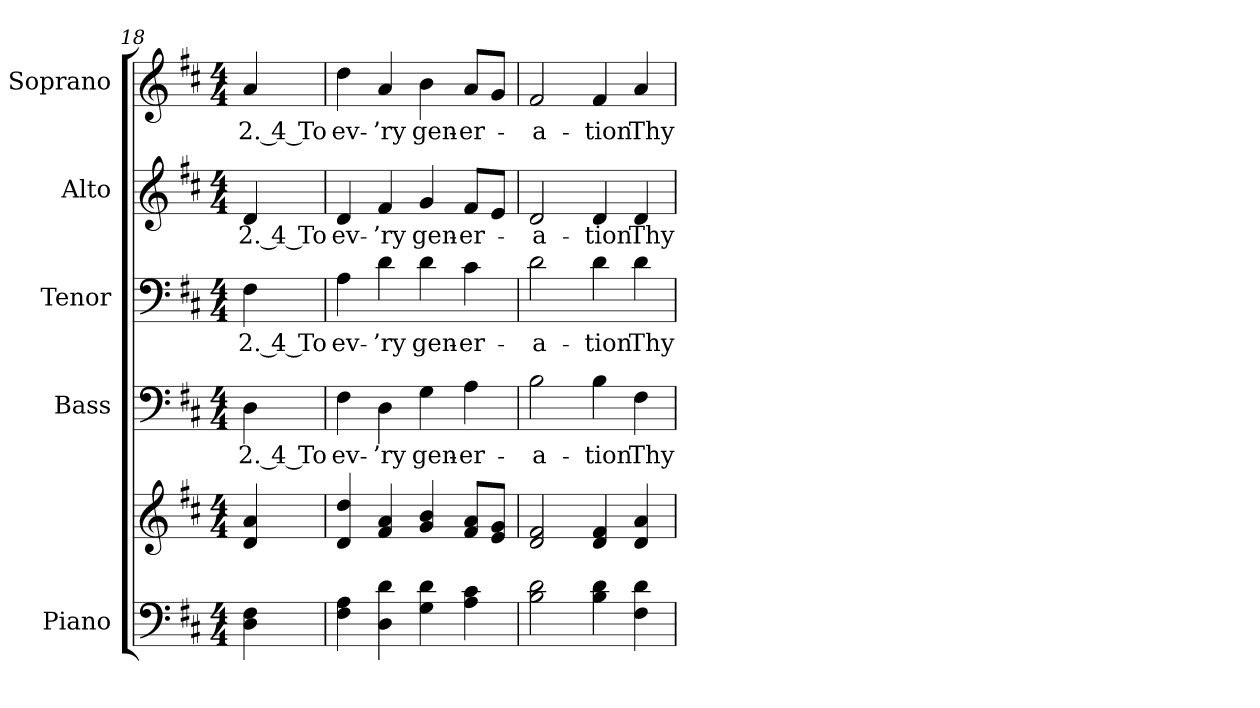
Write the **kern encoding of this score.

**kern	**kern	**kern	**text	**kern	**text	**kern	**text	**kern	**text
*part5	*part5	*part4	*part4	*part3	*part3	*part2	*part2	*part1	*part1
*staff6	*staff5	*staff4	*staff4	*staff3	*staff3	*staff2	*staff2	*staff1	*staff1
*I"Piano	*	*I"Bass	*	*I"Tenor	*	*I"Alto	*	*I"Soprano	*
*I'Pno.	*	*I'B.	*	*I'T.	*	*I'A.	*	*I'S.	*
*clefF4	*clefG2	*clefF4	*	*clefF4	*	*clefG2	*	*clefG2	*
*k[f#c#]	*k[f#c#]	*k[f#c#]	*	*k[f#c#]	*	*k[f#c#]	*	*k[f#c#]	*
*D:	*D:	*D:	*	*D:	*	*D:	*	*D:	*
*M4/4	*M4/4	*M4/4	*	*M4/4	*	*M4/4	*	*M4/4	*
=18	=18	=18	=18	=18	=18	=18	=18	=18	=18
!	!	!	!LO:LY:b:color=#000000	!	!	!	!	!	!
!	!	!	!	!	!LO:LY:b:color=#000000	!	!	!	!
!	!	!	!	!	!	!	!LO:LY:b:color=#000000	!	!
!	!	!	!	!	!	!	!	!	!LO:LY:b:color=#000000
4Di\ 4F#i	4di/ 4ai	4Di\	2. 4 To	4F#i\	2. 4 To	4di/	2. 4 To	4ai/	2. 4 To
=19	=19	=19	=19	=19	=19	=19	=19	=19	=19
!	!	!	!LO:LY:b:color=#000000	!	!	!	!	!	!
!	!	!	!	!	!LO:LY:b:color=#000000	!	!	!	!
!	!	!	!	!	!	!	!LO:LY:b:color=#000000	!	!
!	!	!	!	!	!	!	!	!	!LO:LY:b:color=#000000
4F#i\ 4Ai	4di/ 4ddi	4F#i\	ev-	4Ai\	ev-	4di/	ev-	4ddi\	ev-
!	!	!	!LO:LY:b:color=#000000	!	!	!	!	!	!
!	!	!	!	!	!LO:LY:b:color=#000000	!	!	!	!
!	!	!	!	!	!	!	!LO:LY:b:color=#000000	!	!
!	!	!	!	!	!	!	!	!	!LO:LY:b:color=#000000
4Di\ 4di	4f#i/ 4ai	4Di\	-’ry	4di\	-’ry	4f#i/	-’ry	4ai/	-’ry
!	!	!	!LO:LY:b:color=#000000	!	!	!	!	!	!
!	!	!	!	!	!LO:LY:b:color=#000000	!	!	!	!
!	!	!	!	!	!	!	!LO:LY:b:color=#000000	!	!
!	!	!	!	!	!	!	!	!	!LO:LY:b:color=#000000
4Gi\ 4di	4gi/ 4bi	4Gi\	gen-	4di\	gen-	4gi/	gen-	4bi\	gen-
!	!	!	!LO:LY:b:color=#000000	!	!	!	!	!	!
!	!	!	!	!	!LO:LY:b:color=#000000	!	!	!	!
!	!	!	!	!	!	!	!LO:LY:b:color=#000000	!	!
!	!	!	!	!	!	!	!	!	!LO:LY:b:color=#000000
4Ai\ 4c#i	8f#i/ 8aiL	4Ai\	-er-	4c#i\	-er-	8f#i/L	-er-	8ai/L	-er-
.	8ei/ 8giJ	.	.	.	.	8ei/J	.	8gi/J	.
=20	=20	=20	=20	=20	=20	=20	=20	=20	=20
!	!	!	!LO:LY:b:color=#000000	!	!	!	!	!	!
!	!	!	!	!	!LO:LY:b:color=#000000	!	!	!	!
!	!	!	!	!	!	!	!LO:LY:b:color=#000000	!	!
!	!	!	!	!	!	!	!	!	!LO:LY:b:color=#000000
2Bi\ 2di	2di/ 2f#i	2Bi\	-a-	2di\	-a-	2di/	-a-	2f#i/	-a-
!	!	!	!LO:LY:b:color=#000000	!	!	!	!	!	!
!	!	!	!	!	!LO:LY:b:color=#000000	!	!	!	!
!	!	!	!	!	!	!	!LO:LY:b:color=#000000	!	!
!	!	!	!	!	!	!	!	!	!LO:LY:b:color=#000000
4Bi\ 4di	4di/ 4f#i	4Bi\	-tion	4di\	-tion	4di/	-tion	4f#i/	-tion
!	!	!	!LO:LY:b:color=#000000	!	!	!	!	!	!
!	!	!	!	!	!LO:LY:b:color=#000000	!	!	!	!
!	!	!	!	!	!	!	!LO:LY:b:color=#000000	!	!
!	!	!	!	!	!	!	!	!	!LO:LY:b:color=#000000
4F#i\ 4di	4di/ 4ai	4F#i\	Thy	4di\	Thy	4di/	Thy	4ai/	Thy
=	=	=	=	=	=	=	=	=	=
*-	*-	*-	*-	*-	*-	*-	*-	*-	*-
